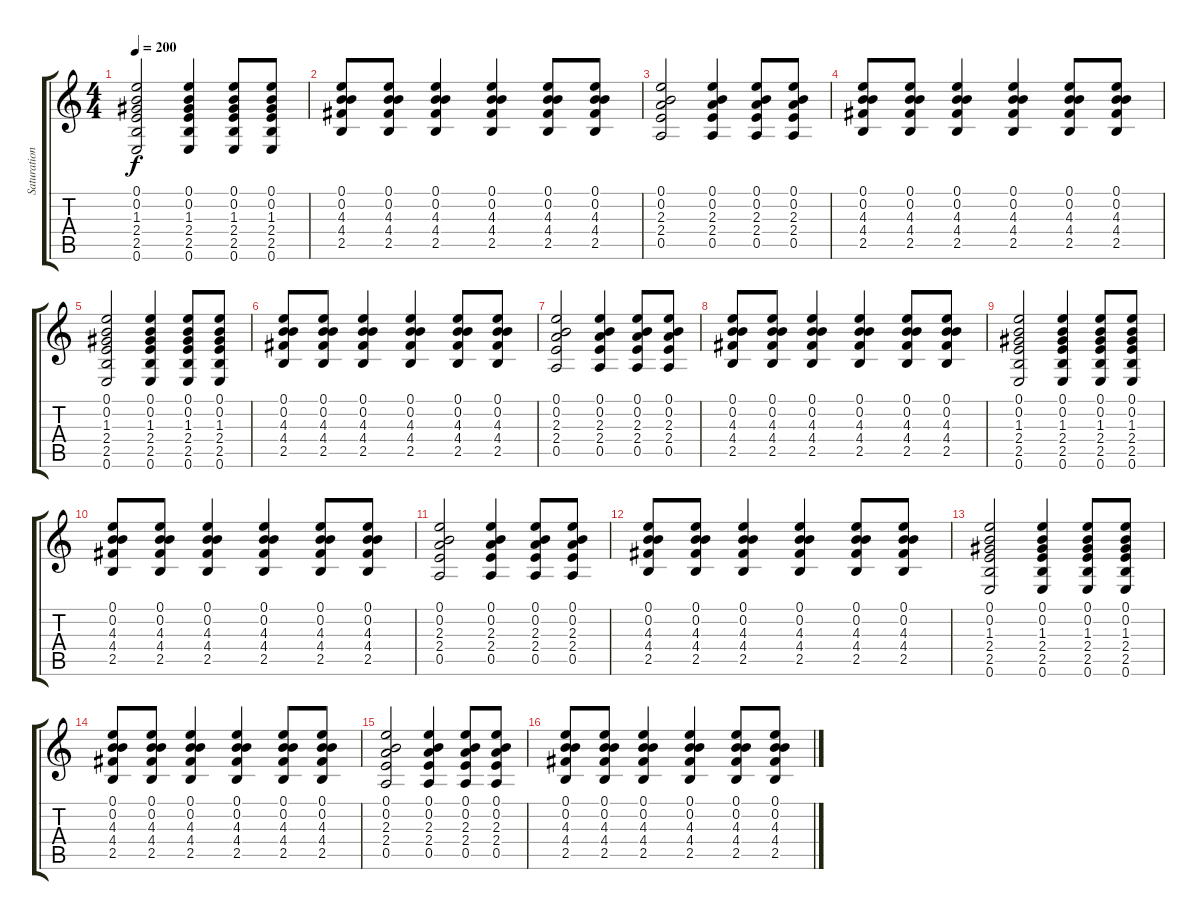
\track ("Saturation droite" "Saturation") {instrument overdrivenguitar}
\staff {score tabs}
\tuning (E4 B3 G3 D3 A2 E2) {hide}
\ts (4 4)
\tempo 200
\clef g2
\ks c
(0.1 0.2 1.3 2.4 2.5 0.6).2{dy f} (0.1 0.2 1.3 2.4 2.5 0.6).4 (0.1 0.2 1.3 2.4 2.5 0.6).8 (0.1 0.2 1.3 2.4 2.5 0.6).8 |
(0.1 0.2 4.3 4.4 2.5).8 (0.1 0.2 4.3 4.4 2.5).8 (0.1 0.2 4.3 4.4 2.5).4 (0.1 0.2 4.3 4.4 2.5).4 (0.1 0.2 4.3 4.4 2.5).8 (0.1 0.2 4.3 4.4 2.5).8 |
(0.1 0.2 2.3 2.4 0.5).2 (0.1 0.2 2.3 2.4 0.5).4 (0.1 0.2 2.3 2.4 0.5).8 (0.1 0.2 2.3 2.4 0.5).8 |
(0.1 0.2 4.3 4.4 2.5).8 (0.1 0.2 4.3 4.4 2.5).8 (0.1 0.2 4.3 4.4 2.5).4 (0.1 0.2 4.3 4.4 2.5).4 (0.1 0.2 4.3 4.4 2.5).8 (0.1 0.2 4.3 4.4 2.5).8 |
(0.1 0.2 1.3 2.4 2.5 0.6).2 (0.1 0.2 1.3 2.4 2.5 0.6).4 (0.1 0.2 1.3 2.4 2.5 0.6).8 (0.1 0.2 1.3 2.4 2.5 0.6).8 |
(0.1 0.2 4.3 4.4 2.5).8 (0.1 0.2 4.3 4.4 2.5).8 (0.1 0.2 4.3 4.4 2.5).4 (0.1 0.2 4.3 4.4 2.5).4 (0.1 0.2 4.3 4.4 2.5).8 (0.1 0.2 4.3 4.4 2.5).8 |
(0.1 0.2 2.3 2.4 0.5).2 (0.1 0.2 2.3 2.4 0.5).4 (0.1 0.2 2.3 2.4 0.5).8 (0.1 0.2 2.3 2.4 0.5).8 |
(0.1 0.2 4.3 4.4 2.5).8 (0.1 0.2 4.3 4.4 2.5).8 (0.1 0.2 4.3 4.4 2.5).4 (0.1 0.2 4.3 4.4 2.5).4 (0.1 0.2 4.3 4.4 2.5).8 (0.1 0.2 4.3 4.4 2.5).8 |
(0.1 0.2 1.3 2.4 2.5 0.6).2 (0.1 0.2 1.3 2.4 2.5 0.6).4 (0.1 0.2 1.3 2.4 2.5 0.6).8 (0.1 0.2 1.3 2.4 2.5 0.6).8 |
(0.1 0.2 4.3 4.4 2.5).8 (0.1 0.2 4.3 4.4 2.5).8 (0.1 0.2 4.3 4.4 2.5).4 (0.1 0.2 4.3 4.4 2.5).4 (0.1 0.2 4.3 4.4 2.5).8 (0.1 0.2 4.3 4.4 2.5).8 |
(0.1 0.2 2.3 2.4 0.5).2 (0.1 0.2 2.3 2.4 0.5).4 (0.1 0.2 2.3 2.4 0.5).8 (0.1 0.2 2.3 2.4 0.5).8 |
(0.1 0.2 4.3 4.4 2.5).8 (0.1 0.2 4.3 4.4 2.5).8 (0.1 0.2 4.3 4.4 2.5).4 (0.1 0.2 4.3 4.4 2.5).4 (0.1 0.2 4.3 4.4 2.5).8 (0.1 0.2 4.3 4.4 2.5).8 |
(0.1 0.2 1.3 2.4 2.5 0.6).2 (0.1 0.2 1.3 2.4 2.5 0.6).4 (0.1 0.2 1.3 2.4 2.5 0.6).8 (0.1 0.2 1.3 2.4 2.5 0.6).8 |
(0.1 0.2 4.3 4.4 2.5).8 (0.1 0.2 4.3 4.4 2.5).8 (0.1 0.2 4.3 4.4 2.5).4 (0.1 0.2 4.3 4.4 2.5).4 (0.1 0.2 4.3 4.4 2.5).8 (0.1 0.2 4.3 4.4 2.5).8 |
(0.1 0.2 2.3 2.4 0.5).2 (0.1 0.2 2.3 2.4 0.5).4 (0.1 0.2 2.3 2.4 0.5).8 (0.1 0.2 2.3 2.4 0.5).8 |
(0.1 0.2 4.3 4.4 2.5).8 (0.1 0.2 4.3 4.4 2.5).8 (0.1 0.2 4.3 4.4 2.5).4 (0.1 0.2 4.3 4.4 2.5).4 (0.1 0.2 4.3 4.4 2.5).8 (0.1 0.2 4.3 4.4 2.5).8
